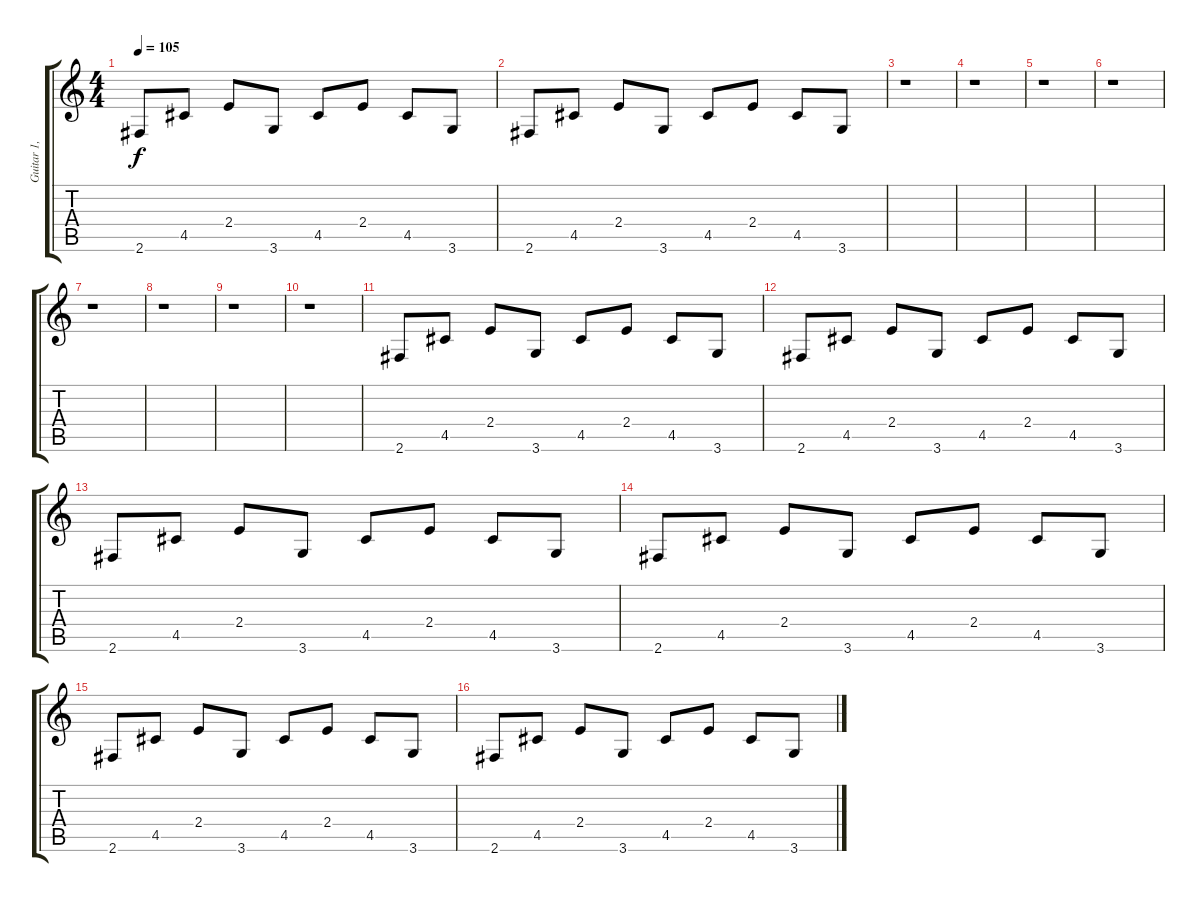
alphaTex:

\track ("Guitar 1, Dime" "Guitar 1, ") {instrument electricguitarclean}
\staff {score tabs}
\tuning (E4 B3 G3 D3 A2 E2) {hide}
\ts (4 4)
\tempo 105
\clef g2
\ks c
2.6.8{dy f} 4.5.8 2.4.8 3.6.8 4.5.8 2.4.8 4.5.8 3.6.8 |
2.6.8 4.5.8 2.4.8 3.6.8 4.5.8 2.4.8 4.5.8 3.6.8 |
r.1 |
r.1 |
r.1 |
r.1 |
r.1 |
r.1 |
r.1 |
r.1 |
2.6.8 4.5.8 2.4.8 3.6.8 4.5.8 2.4.8 4.5.8 3.6.8 |
2.6.8 4.5.8 2.4.8 3.6.8 4.5.8 2.4.8 4.5.8 3.6.8 |
2.6.8 4.5.8 2.4.8 3.6.8 4.5.8 2.4.8 4.5.8 3.6.8 |
2.6.8 4.5.8 2.4.8 3.6.8 4.5.8 2.4.8 4.5.8 3.6.8 |
2.6.8 4.5.8 2.4.8 3.6.8 4.5.8 2.4.8 4.5.8 3.6.8 |
2.6.8 4.5.8 2.4.8 3.6.8 4.5.8 2.4.8 4.5.8 3.6.8
